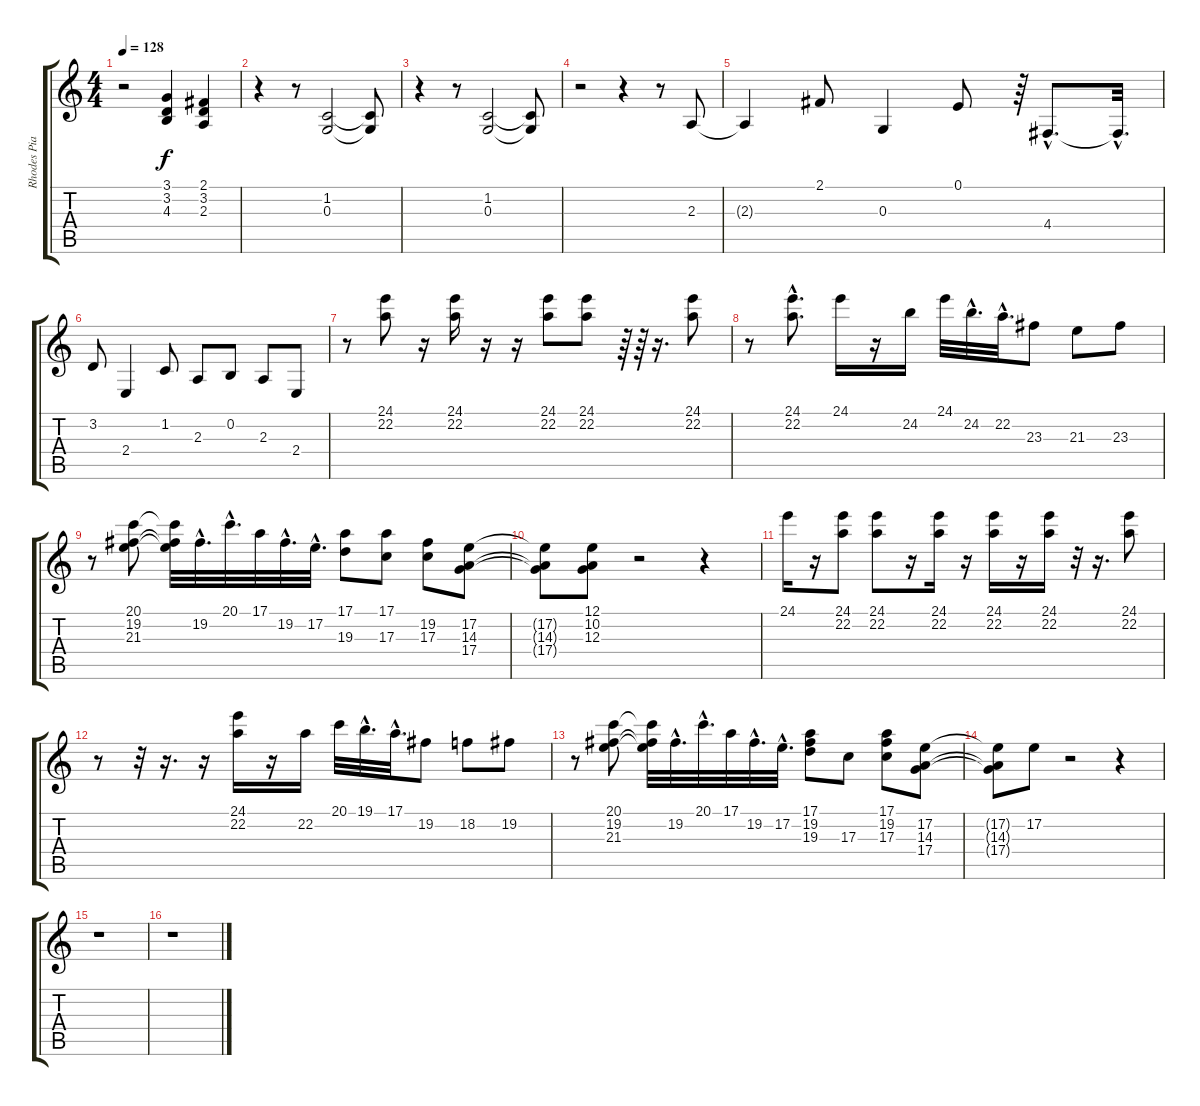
\track ("Rhodes Piano" "Rhodes Pia") {instrument electricpiano1}
\staff {score tabs}
\tuning (E4 B3 G3 D3 A2 E2) {hide}
\ts (4 4)
\tempo 128
\clef g2
\ks c
r.2{dy f} (3.1 3.2 4.3).4 (2.1 3.2 2.3).4 |
r.4 r.8 (1.2 0.3).2 (1.2{t} 0.3{t}).8 |
r.4 r.8 (1.2 0.3).2 (1.2{t} 0.3{t}).8 |
r.2 r.4 r.8 2.3.8 |
2.3{t}.4 2.1.8 0.3.4 0.1.8 r.64 4.4{hac}.8{d} 4.4{hac t}.32{d} |
3.2.8 2.4.4 1.2.8 2.3.8 0.2.8 2.3.8 2.4.8 |
r.8 (24.1 22.2).8 r.16 (24.1 22.2).16 r.16 r.16 (24.1 22.2).8 (24.1 22.2).8 r.64 r.64 r.16{d} (24.1 22.2).8 |
r.8 (24.1{hac} 22.2{hac}).8{d} 24.1.16 r.16 24.2.16 24.1.32 24.2{hac}.32{d} 22.2{hac}.32{d} 23.3.8 21.3.8 23.3.8 |
r.8 (20.1 19.2 21.3).8 (20.1{t} 19.2{t} 21.3{t}).32 19.2{hac}.32{d} 20.1{hac}.32{d} 17.1.32 19.2{hac}.32{d} 17.2{hac}.32{d} (17.1 19.3).8 (17.1 17.3).8 (19.2 17.3).8 (17.2 14.3 17.4).8 |
(17.2{t} 14.3{t} 17.4{t}).8 (12.1 10.2 12.3).8 r.2 r.4 |
24.1.16 r.16 (24.1 22.2).8 (24.1 22.2).8 r.16 (24.1 22.2).16 r.16 (24.1 22.2).16 r.16 (24.1 22.2).16 r.32 r.16{d} (24.1 22.2).8 |
r.8 r.32 r.16{d} r.16 (24.1 22.2).16 r.16 22.2.16 20.1.32 19.1{hac}.32{d} 17.1{hac}.32{d} 19.2.8 18.2.8 19.2.8 |
r.8 (20.1 19.2 21.3).8 (20.1{t} 19.2{t} 21.3{t}).32 19.2{hac}.32{d} 20.1{hac}.32{d} 17.1.32 19.2{hac}.32{d} 17.2{hac}.32{d} (17.1 19.2 19.3).8 17.3.8 (17.1 19.2 17.3).8 (17.2 14.3 17.4).8 |
(17.2{t} 14.3{t} 17.4{t}).8 17.2.8 r.2 r.4 |
r.1 |
r.1
